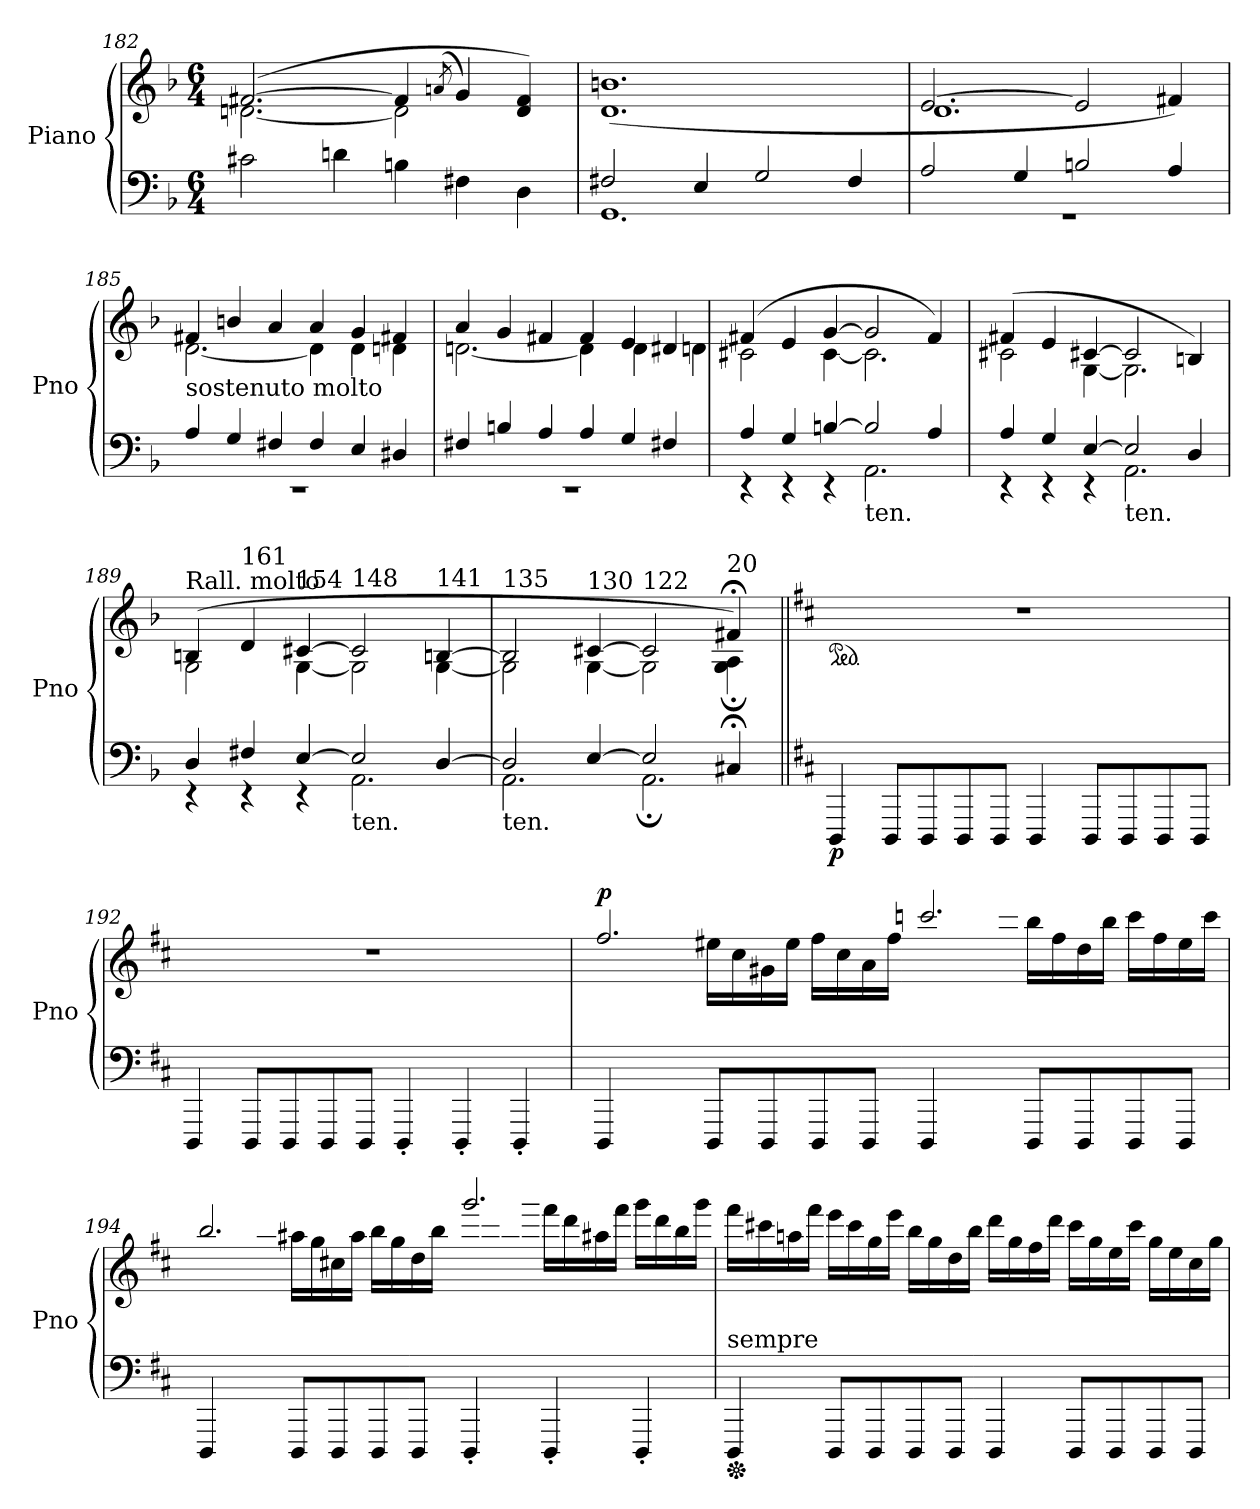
**kern	**kern	**dynam
*part1	*part1	*part1
*staff2	*staff1	*staff1/2
*I"Piano	*	*
*I'Pno	*	*
*clefF4	*clefG2	*
*k[b-]	*k[b-]	*
*F:	*F:	*
*M6/4	*M6/4	*
=182	=182	=182
*	*^	*
2c#X\	([2.f#X/	[2.dn\	.
4dn\	.	.	.
4Bn\	4f#/]	2d\]	.
.	(8qan/	.	.
4F#X\	4g/)	.	.
4D\	4d/ 4f#/)	4ryy	.
*	*v	*v	*
!!LO:PB:g=z
=183	=183	=183
*^	*	*
2F#X/	1.GG	(1.d 1.bn	.
4E/	.	.	.
2G/	.	.	.
4F#/	.	.	.
=184	=184	=184	=184
*	*	*^	*
1.rGG	2A/	[2.e/	1.d	.
.	4G/	.	.	.
.	2Bn/	2e/]	.	.
.	4A/	4f#X/)	.	.
!!LO:PB:g=z	!!
=185	=185	=185	=185	=185
!	!	!LO:TX:b:t=sostenuto molto	!	!
1.rEE	4A/	4f#X/	[2.d\	.
.	4G/	4bn/	.	.
.	4F#X/	4a/	.	.
.	4F#/	4a/	4d\]	.
.	4E/	4g/	4d\	.
.	4D#X/	4f#X/	4dn\	.
=186	=186	=186	=186	=186
1.rEE	4F#X/	4a/	[2.dn\	.
.	4Bn/	4g/	.	.
.	4A/	4f#X/	.	.
.	4A/	4f#/	4d\]	.
.	4G/	4e/	4d\	.
.	4F#X/	4d#X/	4dn\	.
=187	=187	=187	=187	=187
4A/	4rEE	(4f#X/	2c#X\	.
4G/	4rEE	4e/	.	.
[4Bn/	4rEE	[4g/	[4c#\	.
!LO:TX:b:t=ten.	!	!	!	!
2B/]	2.AA\	2g/]	2.c#\]	.
4A/	.	4f#/)	.	.
!!LO:PB:g=z	!!
=188	=188	=188	=188	=188
4A/	4rEE	(4f#X/	2c#X\	.
4G/	4rEE	4e/	.	.
[4E/	4rEE	[4c#X/	[4G\	.
!LO:TX:b:t=ten.	!	!	!	!
2E/]	2.AA\	2c#/]	2.G\]	.
4D/	.	4Bn/)	.	.
=189	=189	=189	=189	=189
!	!	!LO:TX:a:t=Rall. molto	!	!
4D/	4rEE	(4Bn/	2G\	.
!	!	!LO:TX:a:t=161	!	!
4F#X/	4rEE	4d/	.	.
!	!	!LO:TX:a:t=154	!	!
[4E/	4rEE	[4c#X/	[4G\	.
!	!	!LO:TX:a:t=148	!	!
!LO:TX:b:t=ten.	!	!	!	!
2E/]	2.AA\	2c#/]	2G\]	.
!	!	!LO:TX:a:t=141	!	!
[4D/	.	[4Bn/	[4G\	.
=190	=190	=190	=190	=190
!	!	!LO:TX:a:t=135	!	!
!LO:TX:b:t=ten.	!	!	!	!
2D/]	2.AA\	2B/]	2G\]	.
!	!	!LO:TX:a:t=130	!	!
[4E/	.	[4c#X/	[4G\	.
!	!	!LO:TX:a:t=122	!	!
2E/]	2.AA;\	2c#/]	2G\]	.
!	!	!LO:TX:a:t=20	!	!
4C#X;</	.	4f#X;</)	4G\; 4A\;	.
*v	*v	*	*	*
*	*v	*v	*
=191||	=191||	=191||
*k[f#c#]	*k[f#c#]	*
*D:	*D:	*
*	*ped	*
*	*^	*
!	!LO:TX:a:t=a Tempo	!	!
!	!	!	!LO:DY:b=2
*	*v	*v	*
4DDD/	1.r	p
8DDD/L	.	.
8DDD/	.	.
8DDD/	.	.
8DDD/J	.	.
4DDD/	.	.
8DDD/L	.	.
8DDD/	.	.
8DDD/	.	.
8DDD/J	.	.
!!LO:PB:g=z
=192	=192	=192
4DDD/	1.r	.
8DDD/L	.	.
8DDD/	.	.
8DDD/	.	.
8DDD/J	.	.
4DDD'/	.	.
4DDD'/	.	.
4DDD'/	.	.
!!LO:PB:g=z
=193	=193	=193
*	*^	*
!	!	!	!LO:DY:a
4DDD/	2.ff#/	16ff#\LLyy	p
.	.	16ccn\	.
.	.	16a\	.
.	.	16ff#\JJ	.
8DDD/L	.	16ee#X\LL	.
.	.	16cc\	.
8DDD/	.	16g#X\	.
.	.	16ee#\JJ	.
8DDD/	.	16ff#\LL	.
.	.	16cc\	.
8DDD/J	.	16a\	.
.	.	16ff#\JJ	.
4DDD/	2.cccn/	16ccc\LLyy	.
.	.	16ff#\	.
.	.	16ee-X\	.
.	.	16ccc\JJ	.
8DDD/L	.	16bb\LL	.
.	.	16ff#\	.
8DDD/	.	16dd\	.
.	.	16bb\JJ	.
8DDD/	.	16ccc\LL	.
.	.	16ff#\	.
8DDD/J	.	16ee-\	.
.	.	16ccc\JJ	.
=194	=194	=194	=194
4DDD/	2.bb/	16bb\LLyy	.
.	.	16gg\	.
.	.	16dd\	.
.	.	16bb\JJ	.
8DDD/L	.	16aa#X\LL	.
.	.	16gg\	.
8DDD/	.	16cc#X\	.
.	.	16aa#\JJ	.
8DDD/	.	16bb\LL	.
.	.	16gg\	.
8DDD/J	.	16dd\	.
.	.	16bb\JJ	.
4DDD'/	2.ggg/	16ggg\LLyy	.
.	.	16ddd\	.
.	.	16bb\	.
.	.	16ggg\JJ	.
4DDD'/	.	16fff#\LL	.
.	.	16ddd\	.
.	.	16aa#X\	.
.	.	16fff#\JJ	.
4DDD'/	.	16ggg\LL	.
.	.	16ddd\	.
.	.	16bb\	.
.	.	16ggg\JJ	.
*	*v	*v	*
!!LO:LB:g=z
=195	=195	=195
*Xped	*	*
*	*^	*
!	!LO:TX:a:t=sempre	!	!
!LO:TX:a:t=sempre	!	!	!
*	*v	*v	*
4DDD/	16fff#\LL	.
.	16ccc#X\	.
.	16aan\	.
.	16fff#\JJ	.
8DDD/L	16eee\LL	.
.	16ccc#\	.
8DDD/	16gg\	.
.	16eee\JJ	.
8DDD/	16bb\LL	.
.	16gg\	.
8DDD/J	16dd\	.
.	16bb\JJ	.
4DDD/	16ddd\LL	.
.	16gg\	.
.	16ff#\	.
.	16ddd\JJ	.
8DDD/L	16ccc#\LL	.
.	16gg\	.
8DDD/	16ee\	.
.	16ccc#\JJ	.
8DDD/	16gg\LL	.
.	16ee\	.
8DDD/J	16cc#\	.
.	16gg\JJ	.
=	=	=
*-	*-	*-
